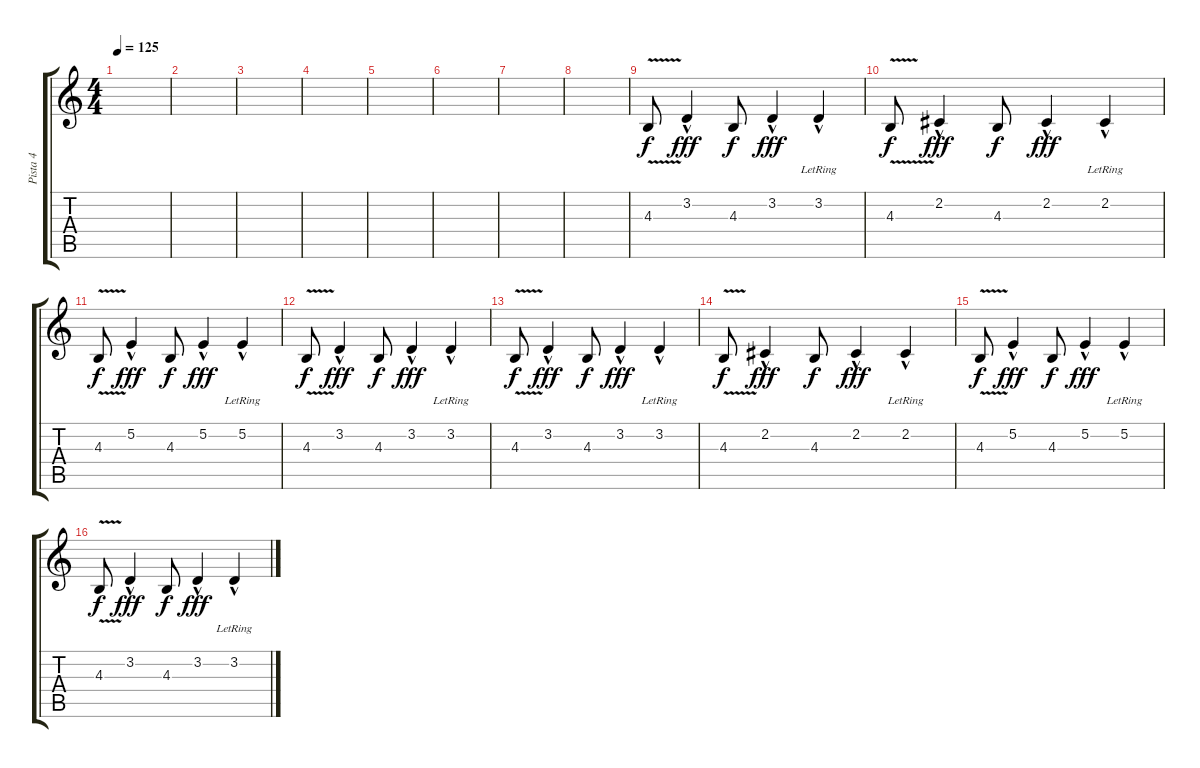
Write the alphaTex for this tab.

\track ("Pista 4" "Pista 4") {instrument fx4atmosphere}
\staff {score tabs}
\tuning (E4 B3 G3 D3 A2 E2) {hide}
\ts (4 4)
\tempo 125
\clef g2
\ks c
|
|
|
|
|
|
|
|
4.3{v}.8 3.2{hac}.4{dy fff} 4.3.8{dy f} 3.2{hac}.4{dy fff} 3.2{hac lr}.4 |
4.3{v}.8{dy f} 2.2{hac}.4{dy fff} 4.3.8{dy f} 2.2{hac}.4{dy fff} 2.2{hac lr}.4 |
4.3{v}.8{dy f} 5.2{hac}.4{dy fff} 4.3.8{dy f} 5.2{hac}.4{dy fff} 5.2{hac lr}.4 |
4.3{v}.8{dy f} 3.2{hac}.4{dy fff} 4.3.8{dy f} 3.2{hac}.4{dy fff} 3.2{hac lr}.4 |
4.3{v}.8{dy f} 3.2{hac}.4{dy fff} 4.3.8{dy f} 3.2{hac}.4{dy fff} 3.2{hac lr}.4 |
4.3{v}.8{dy f} 2.2{hac}.4{dy fff} 4.3.8{dy f} 2.2{hac}.4{dy fff} 2.2{hac lr}.4 |
4.3{v}.8{dy f} 5.2{hac}.4{dy fff} 4.3.8{dy f} 5.2{hac}.4{dy fff} 5.2{hac lr}.4 |
4.3{v}.8{dy f} 3.2{hac}.4{dy fff} 4.3.8{dy f} 3.2{hac}.4{dy fff} 3.2{hac lr}.4
